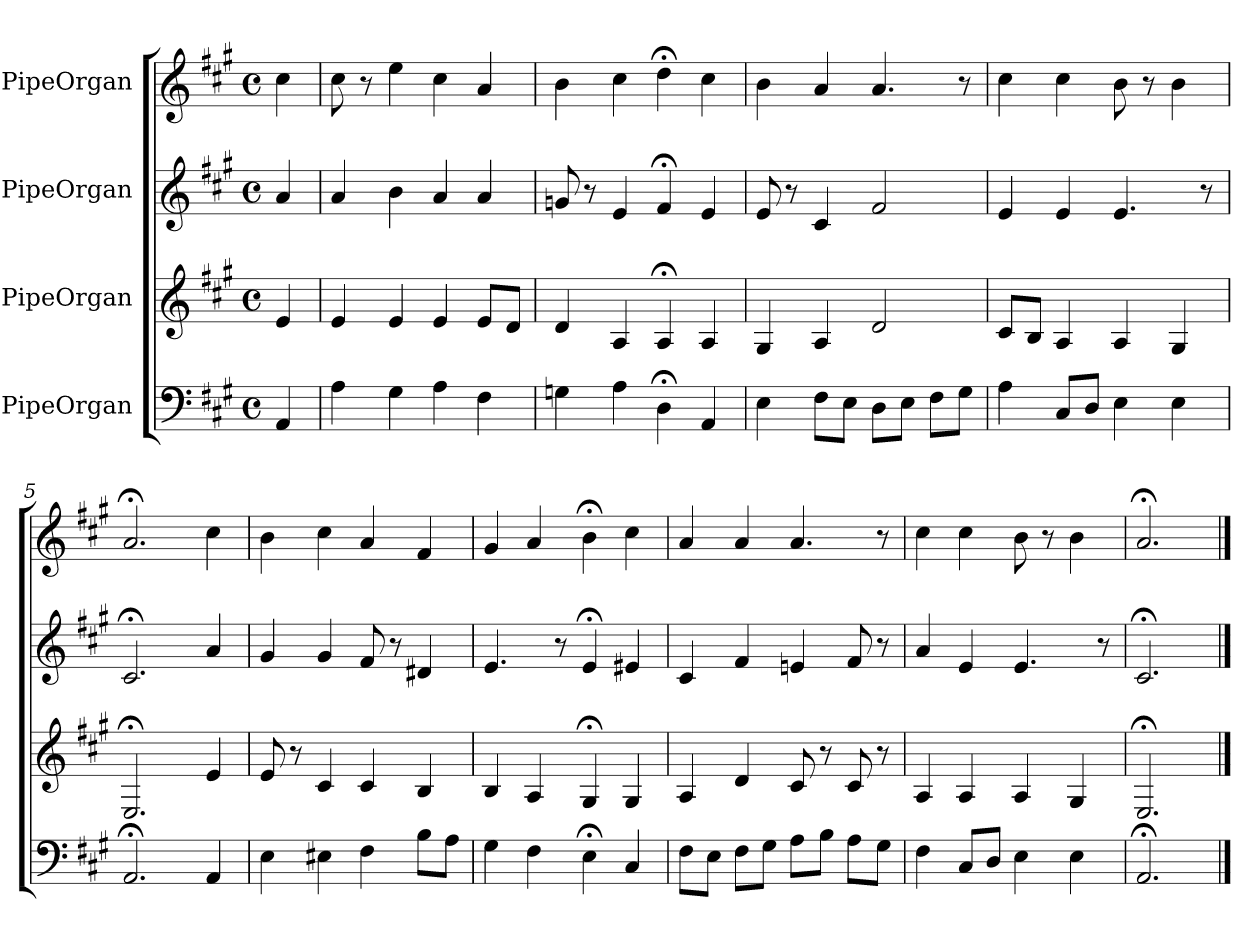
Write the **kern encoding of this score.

**kern	**kern	**kern	**kern
*part4	*part3	*part2	*part1
*staff4	*staff3	*staff2	*staff1
*I"PipeOrgan	*I"PipeOrgan	*I"PipeOrgan	*I"PipeOrgan
*k[f#c#g#]	*k[f#c#g#]	*k[f#c#g#]	*k[f#c#g#]
*A:	*A:	*A:	*A:
*M4/4	*M4/4	*M4/4	*M4/4
*met(c)	*met(c)	*met(c)	*met(c)
*MM60	*MM60	*MM60	*MM60
=	=	=	=
4AA	4e	4a	4cc#
=1	=1	=1	=1
4A	4e	4a	8cc#
.	.	.	8r
4G#	4e	4b	4ee
4A	4e	4a	4cc#
4F#	8eL	4a	4a
.	8dJ	.	.
=2	=2	=2	=2
4Gn	4d	8gn	4b
.	.	8r	.
4A	4A	4e	4cc#
4D;<	4A;<	4f#;<	4dd;<
4AA	4A	4e	4cc#
=3	=3	=3	=3
4E	4G#	8e	4b
.	.	8r	.
8F#L	4A	4c#	4a
8EJ	.	.	.
8DL	2d	2f#	4.a
8EJ	.	.	.
8F#L	.	.	.
8G#J	.	.	8r
=4	=4	=4	=4
4A	8c#L	4e	4cc#
.	8BJ	.	.
8C#L	4A	4e	4cc#
8DJ	.	.	.
4E	4A	4.e	8b
.	.	.	8r
4E	4G#	.	4b
.	.	8r	.
=5	=5	=5	=5
2.AA;<	2.E;<	2.c#;<	2.a;<
4AA	4e	4a	4cc#
=6	=6	=6	=6
4E	8e	4g#	4b
.	8r	.	.
4E#X	4c#	4g#	4cc#
4F#	4c#	8f#	4a
.	.	8r	.
8BL	4B	4d#X	4f#
8AJ	.	.	.
=7	=7	=7	=7
4G#	4B	4.e	4g#
4F#	4A	.	4a
.	.	8r	.
4E;<	4G#;<	4e;<	4b;<
4C#	4G#	4e#X	4cc#
=8	=8	=8	=8
8F#L	4A	4c#	4a
8EJ	.	.	.
8F#L	4d	4f#	4a
8G#J	.	.	.
8AL	8c#	4en	4.a
8BJ	8r	.	.
8AL	8c#	8f#	.
8G#J	8r	8r	8r
=9	=9	=9	=9
4F#	4A	4a	4cc#
8C#L	4A	4e	4cc#
8DJ	.	.	.
4E	4A	4.e	8b
.	.	.	8r
4E	4G#	.	4b
.	.	8r	.
=10	=10	=10	=10
2.AA;<	2.E;<	2.c#;<	2.a;<
==	==	==	==
*-	*-	*-	*-
